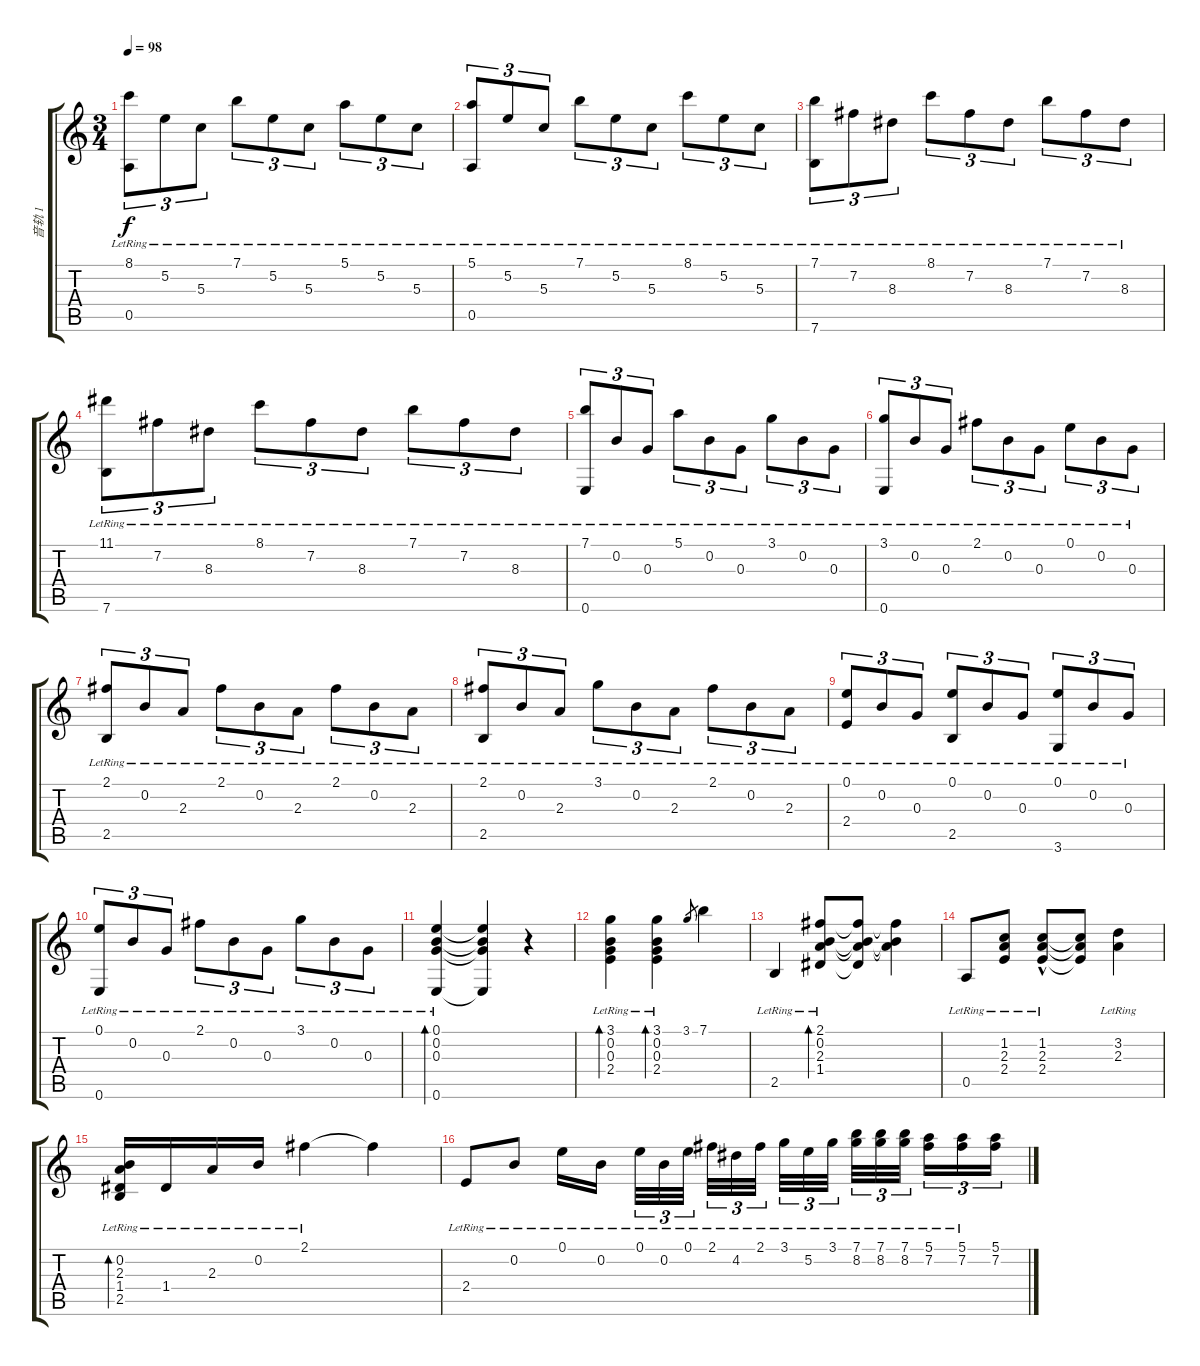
\track ("音轨 1" "音轨 1") {instrument acousticguitarsteel}
\staff {score tabs}
\tuning (E4 B3 G3 D3 A2 E2) {hide}
\ts (3 4)
\tempo 98
\clef g2
\ks c
(8.1{lr} 0.5{lr}).8{tu (3 2) dy f} 5.2{lr}.8{tu (3 2)} 5.3{lr}.8{tu (3 2)} 7.1{lr}.8{tu (3 2)} 5.2{lr}.8{tu (3 2)} 5.3{lr}.8{tu (3 2)} 5.1{lr}.8{tu (3 2)} 5.2{lr}.8{tu (3 2)} 5.3{lr}.8{tu (3 2)} |
(5.1{lr} 0.5{lr}).8{tu (3 2)} 5.2{lr}.8{tu (3 2)} 5.3{lr}.8{tu (3 2)} 7.1{lr}.8{tu (3 2)} 5.2{lr}.8{tu (3 2)} 5.3{lr}.8{tu (3 2)} 8.1{lr}.8{tu (3 2)} 5.2{lr}.8{tu (3 2)} 5.3{lr}.8{tu (3 2)} |
(7.1{lr} 7.6{lr}).8{tu (3 2)} 7.2{lr}.8{tu (3 2)} 8.3{lr}.8{tu (3 2)} 8.1{lr}.8{tu (3 2)} 7.2{lr}.8{tu (3 2)} 8.3{lr}.8{tu (3 2)} 7.1{lr}.8{tu (3 2)} 7.2{lr}.8{tu (3 2)} 8.3{lr}.8{tu (3 2)} |
(11.1{lr} 7.6{lr}).8{tu (3 2)} 7.2{lr}.8{tu (3 2)} 8.3{lr}.8{tu (3 2)} 8.1{lr}.8{tu (3 2)} 7.2{lr}.8{tu (3 2)} 8.3{lr}.8{tu (3 2)} 7.1{lr}.8{tu (3 2)} 7.2{lr}.8{tu (3 2)} 8.3{lr}.8{tu (3 2)} |
(7.1{lr} 0.6{lr}).8{tu (3 2)} 0.2{lr}.8{tu (3 2)} 0.3{lr}.8{tu (3 2)} 5.1{lr}.8{tu (3 2)} 0.2{lr}.8{tu (3 2)} 0.3{lr}.8{tu (3 2)} 3.1{lr}.8{tu (3 2)} 0.2{lr}.8{tu (3 2)} 0.3{lr}.8{tu (3 2)} |
(3.1{lr} 0.6{lr}).8{tu (3 2)} 0.2{lr}.8{tu (3 2)} 0.3{lr}.8{tu (3 2)} 2.1{lr}.8{tu (3 2)} 0.2{lr}.8{tu (3 2)} 0.3{lr}.8{tu (3 2)} 0.1{lr}.8{tu (3 2)} 0.2{lr}.8{tu (3 2)} 0.3{lr}.8{tu (3 2)} |
(2.1{lr} 2.5{lr}).8{tu (3 2)} 0.2{lr}.8{tu (3 2)} 2.3{lr}.8{tu (3 2)} 2.1{lr}.8{tu (3 2)} 0.2{lr}.8{tu (3 2)} 2.3{lr}.8{tu (3 2)} 2.1{lr}.8{tu (3 2)} 0.2{lr}.8{tu (3 2)} 2.3{lr}.8{tu (3 2)} |
(2.1{lr} 2.5{lr}).8{tu (3 2)} 0.2{lr}.8{tu (3 2)} 2.3{lr}.8{tu (3 2)} 3.1{lr}.8{tu (3 2)} 0.2{lr}.8{tu (3 2)} 2.3{lr}.8{tu (3 2)} 2.1{lr}.8{tu (3 2)} 0.2{lr}.8{tu (3 2)} 2.3{lr}.8{tu (3 2)} |
(0.1{lr} 2.4{lr}).8{tu (3 2)} 0.2{lr}.8{tu (3 2)} 0.3{lr}.8{tu (3 2)} (0.1{lr} 2.5{lr}).8{tu (3 2)} 0.2{lr}.8{tu (3 2)} 0.3{lr}.8{tu (3 2)} (0.1{lr} 3.6{lr}).8{tu (3 2)} 0.2{lr}.8{tu (3 2)} 0.3{lr}.8{tu (3 2)} |
(0.1{lr} 0.6{lr}).8{tu (3 2)} 0.2{lr}.8{tu (3 2)} 0.3{lr}.8{tu (3 2)} 2.1{lr}.8{tu (3 2)} 0.2{lr}.8{tu (3 2)} 0.3{lr}.8{tu (3 2)} 3.1{lr}.8{tu (3 2)} 0.2{lr}.8{tu (3 2)} 0.3{lr}.8{tu (3 2)} |
(0.1{lr} 0.2{lr} 0.3{lr} 0.6{lr}).4{bd 480} (0.1{t} 0.2{t} 0.3{t} 0.6{t}).4 r.4 |
(3.1{lr} 0.2{lr} 0.3{lr} 2.4{lr}).4{bd 480} (3.1{lr} 0.2{lr} 0.3{lr} 2.4{lr}).4{bd 480} 3.1.8{gr} 7.1.4 |
2.5{lr}.4 (2.1{lr} 0.2{lr} 2.3{lr} 1.4{lr}).8{bd 480} (2.1{t} 0.2{t} 2.3{t} 1.4{t}).8 (2.1{t} 0.2{t} 2.3{t}).4 |
0.5{lr}.8 (1.2{lr} 2.3{lr} 2.4{lr}).8 (1.2{lr} 2.3{hac lr} 2.4{lr}).8 (1.2{t} 2.3{t} 2.4{t}).8 (3.2{lr} 2.3{lr}).4 |
(0.2{lr} 2.3{lr} 1.4{lr} 2.5{lr}).16{bd 480} 1.4{lr}.16 2.3{lr}.16 0.2{lr}.16 2.1{lr}.4 2.1{t}.4 |
2.4{lr}.8 0.2{lr}.8 0.1{lr}.16 0.2{lr}.16 0.1{lr}.32{tu (3 2)} 0.2{lr}.32{tu (3 2)} 0.1{lr}.32{tu (3 2)} 2.1{lr}.32{tu (3 2)} 4.2{lr}.32{tu (3 2)} 2.1{lr}.32{tu (3 2)} 3.1{lr}.32{tu (3 2)} 5.2{lr}.32{tu (3 2)} 3.1{lr}.32{tu (3 2)} (7.1{lr} 8.2{lr}).32{tu (3 2)} (7.1{lr} 8.2{lr}).32{tu (3 2)} (7.1{lr} 8.2{lr}).32{tu (3 2)} (5.1{lr} 7.2{lr}).16{tu (3 2)} (5.1{lr} 7.2{lr}).16{tu (3 2)} (5.1{ss} 7.2{ss}).16{tu (3 2)}
